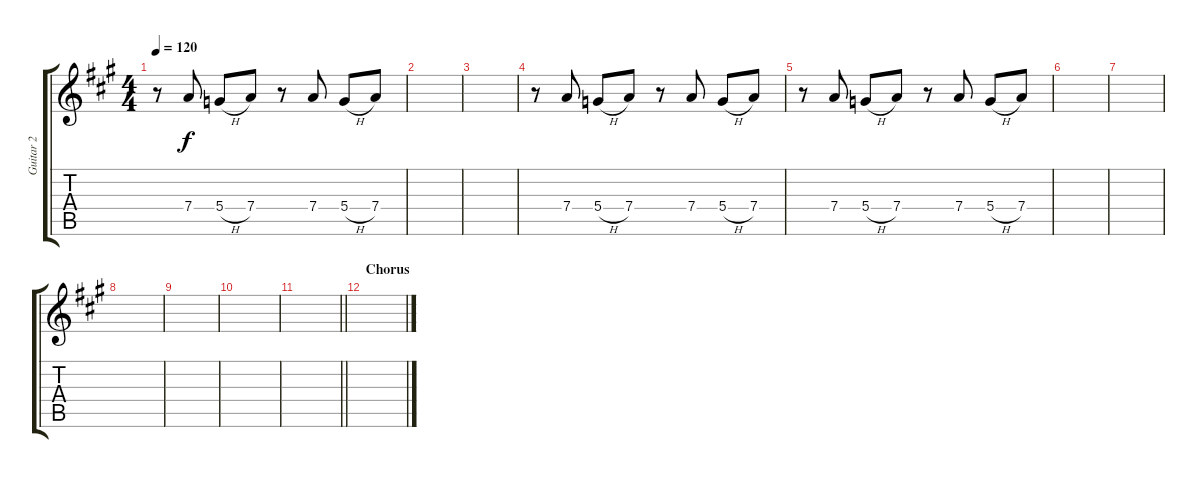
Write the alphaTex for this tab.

\track ("Guitar 2" "Guitar 2") {instrument distortionguitar}
\staff {score tabs}
\tuning (E4 B3 G3 D3 A2 E2) {hide}
\ts (4 4)
\tempo 120
\clef g2
\ks a
r.8{dy f} 7.4.8 5.4{h}.8 7.4.8 r.8 7.4.8 5.4{h}.8 7.4.8 |
|
|
r.8 7.4.8 5.4{h}.8 7.4.8 r.8 7.4.8 5.4{h}.8 7.4.8 |
r.8 7.4.8 5.4{h}.8 7.4.8 r.8 7.4.8 5.4{h}.8 7.4.8 |
|
|
|
|
|
\barLineRight lightlight
|
\section ("" "Chorus")
